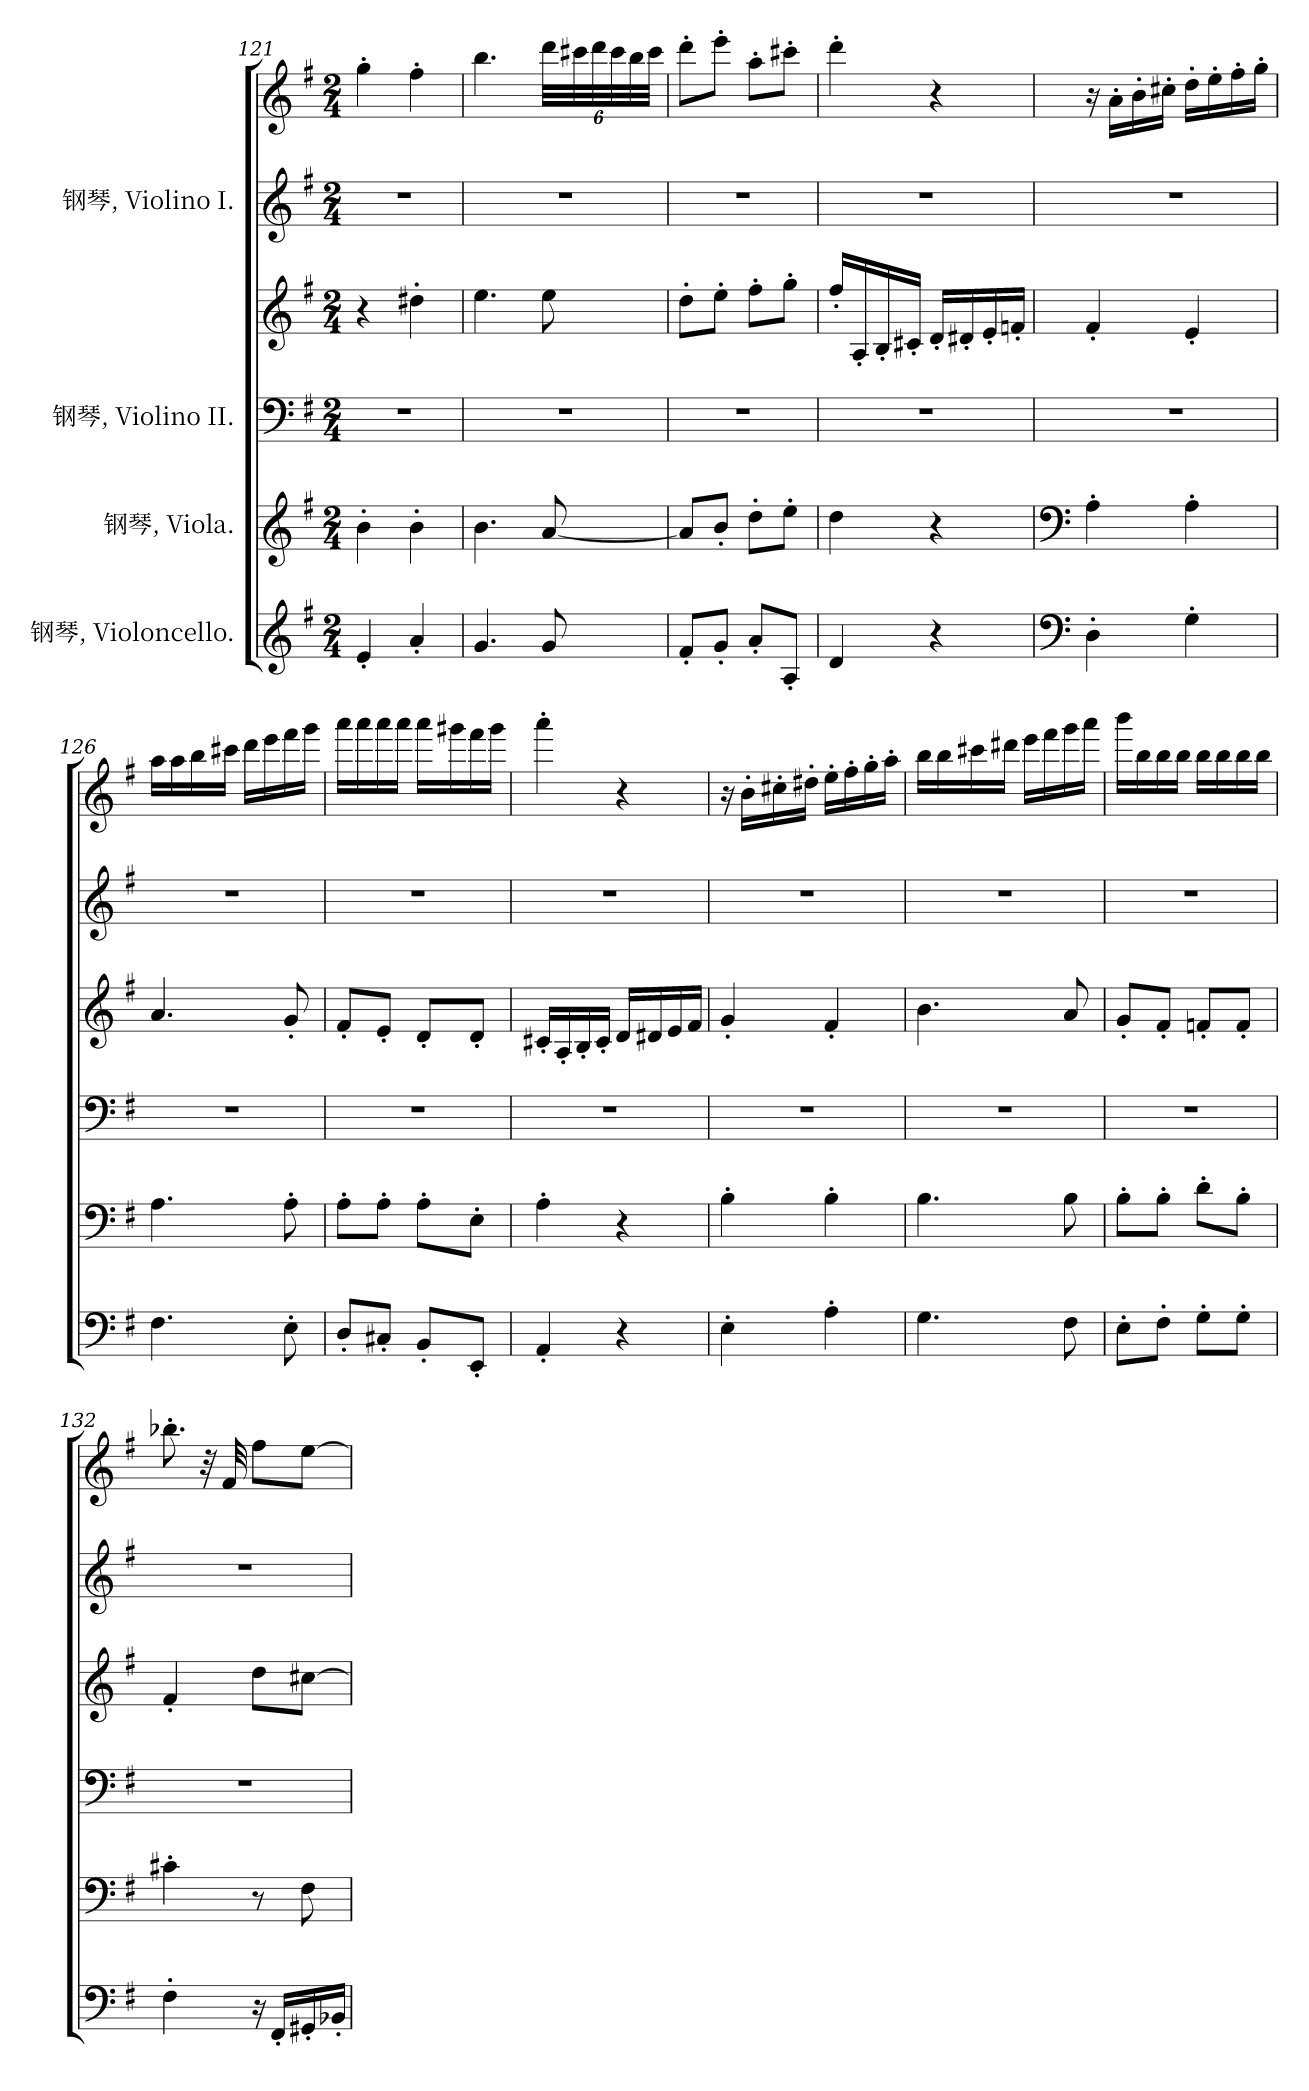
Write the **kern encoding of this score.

**kern	**kern	**kern	**kern	**kern	**kern
*part4	*part3	*part2	*part2	*part1	*part1
*staff6	*staff5	*staff4	*staff3	*staff2	*staff1
*I"钢琴, Violoncello.	*I"钢琴, Viola.	*I"钢琴, Violino II.	*	*I"钢琴, Violino I.	*
*clefG2	*clefG2	*clefF4	*clefG2	*clefG2	*clefG2
*k[f#]	*k[f#]	*k[f#]	*k[f#]	*k[f#]	*k[f#]
*M2/4	*M2/4	*M2/4	*M2/4	*M2/4	*M2/4
=121	=121	=121	=121	=121	=121
4e'/	4b'\	2r	4r	2r	4gg'\
4a'/	4b'\	.	4dd#X'\	.	4ff#'\
=122	=122	=122	=122	=122	=122
4.g/	4.b\	2r	4.ee\	2r	4.bb\
*	*	*	*	*	*Xbrackettup
8g/	[8a/	.	8ee\	.	48ddd\LLL
.	.	.	.	.	48ccc#X\
.	.	.	.	.	48ddd\
.	.	.	.	.	48ccc#\
.	.	.	.	.	48bb\
.	.	.	.	.	48ccc#\JJJ
=123	=123	=123	=123	=123	=123
8f#'/L	8a/L]	2r	8dd'\L	2r	8ddd'\L
8g'/J	8b'/J	.	8ee'\J	.	8eee'\J
8a'/L	8dd'\L	.	8ff#'\L	.	8aa'\L
8A'/J	8ee'\J	.	8gg'\J	.	8ccc#X'\J
!!LO:LB:g=z
=124	=124	=124	=124	=124	=124
4d/	4dd\	2r	16ff#'/LL	2r	4ddd'\
.	.	.	16A'/	.	.
.	.	.	16B'/	.	.
.	.	.	16c#X'/JJ	.	.
4r	4r	.	16d'/LL	.	4r
.	.	.	16d#X'/	.	.
.	.	.	16e'/	.	.
.	.	.	16fn'/JJ	.	.
=125	=125	=125	=125	=125	=125
*clefF4	*clefF4	*	*	*	*
4D'\	4A'\	2r	4f#'/	2r	16r
.	.	.	.	.	16a'\LL
.	.	.	.	.	16b'\
.	.	.	.	.	16cc#X'\JJ
4G'\	4A'\	.	4e'/	.	16dd'\LL
.	.	.	.	.	16ee'\
.	.	.	.	.	16ff#'\
.	.	.	.	.	16gg'\JJ
=126	=126	=126	=126	=126	=126
4.F#\	4.A\	2r	4.a/	2r	16aa\LL
.	.	.	.	.	16aa\
.	.	.	.	.	16bb\
.	.	.	.	.	16ccc#X\JJ
.	.	.	.	.	16ddd\LL
.	.	.	.	.	16eee\
8E'\	8A'\	.	8g'/	.	16fff#\
.	.	.	.	.	16ggg\JJ
!!LO:PB:g=z
=127	=127	=127	=127	=127	=127
8D'/L	8A'\L	2r	8f#'/L	2r	16aaa\LL
.	.	.	.	.	16aaa\
8C#X'/J	8A'\J	.	8e'/J	.	16aaa\
.	.	.	.	.	16aaa\JJ
8BB'/L	8A'\L	.	8d'/L	.	16aaa\LL
.	.	.	.	.	16ggg#X\
8EE'/J	8E'\J	.	8d'/J	.	16fff#\
.	.	.	.	.	16ggg#\JJ
=128	=128	=128	=128	=128	=128
4AA'/	4A'\	2r	16c#X'/LL	2r	4aaa'\
.	.	.	16A'/	.	.
.	.	.	16B'/	.	.
.	.	.	16c#'/JJ	.	.
4r	4r	.	16d/LL	.	4r
.	.	.	16d#X/	.	.
.	.	.	16e/	.	.
.	.	.	16f#/JJ	.	.
=129	=129	=129	=129	=129	=129
4E'\	4B'\	2r	4g'/	2r	16r
.	.	.	.	.	16b'\LL
.	.	.	.	.	16cc#X'\
.	.	.	.	.	16dd#X'\JJ
4A'\	4B'\	.	4f#'/	.	16ee'\LL
.	.	.	.	.	16ff#'\
.	.	.	.	.	16gg'\
.	.	.	.	.	16aa'\JJ
!!LO:LB:g=z
=130	=130	=130	=130	=130	=130
4.G\	4.B\	2r	4.b\	2r	16bb\LL
.	.	.	.	.	16bb\
.	.	.	.	.	16ccc#X\
.	.	.	.	.	16ddd#X\JJ
.	.	.	.	.	16eee\LL
.	.	.	.	.	16fff#\
8F#\	8B\	.	8a/	.	16ggg\
.	.	.	.	.	16aaa\JJ
=131	=131	=131	=131	=131	=131
8E'\L	8B'\L	2r	8g'/L	2r	16bbb\LL
.	.	.	.	.	16bb\
8F#'\J	8B'\J	.	8f#'/J	.	16bb\
.	.	.	.	.	16bb\JJ
8G'\L	8d'\L	.	8fn'/L	.	16bb\LL
.	.	.	.	.	16bb\
8G'\J	8B'\J	.	8f'/J	.	16bb\
.	.	.	.	.	16bb\JJ
=132	=132	=132	=132	=132	=132
4F#'\	4c#X'\	2r	4f#'/	2r	8.bb-X'\
.	.	.	.	.	32r
.	.	.	.	.	32f#/
16r	8r	.	8dd\L	.	8ff#\L
16FF#'/LL	.	.	.	.	.
16GG#X'/	8F#\	.	[8cc#X\J	.	[8ee\J
16BB-X'/JJ	.	.	.	.	.
=	=	=	=	=	=
*-	*-	*-	*-	*-	*-
